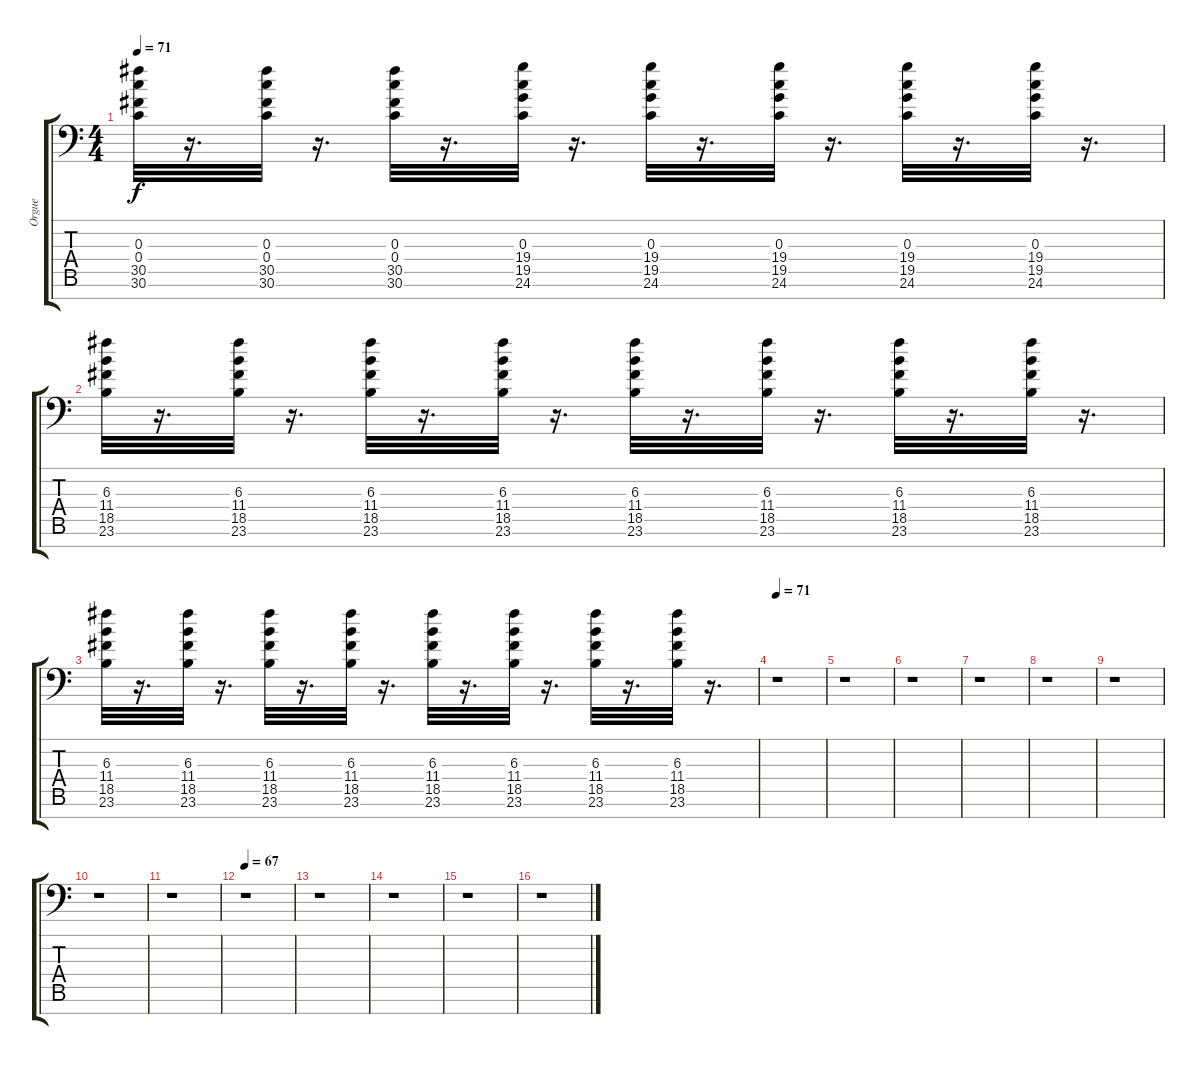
\track ("Orgue" "Orgue") {instrument reedorgan}
\staff {score tabs}
\tuning (C7 C6 C5 C4 C3 C2 C1) {hide}
\ts (4 4)
\tempo 71
\clef f4
\ks c
(0.3 0.4 30.5 30.6).32{dy f} r.16{d} (0.3 0.4 30.5 30.6).32 r.16{d} (0.3 0.4 30.5 30.6).32 r.16{d} (0.3 19.4 19.5 24.6).32 r.16{d} (0.3 19.4 19.5 24.6).32 r.16{d} (0.3 19.4 19.5 24.6).32 r.16{d} (0.3 19.4 19.5 24.6).32 r.16{d} (0.3 19.4 19.5 24.6).32 r.16{d} |
(6.3 11.4 18.5 23.6).32 r.16{d} (6.3 11.4 18.5 23.6).32 r.16{d} (6.3 11.4 18.5 23.6).32 r.16{d} (6.3 11.4 18.5 23.6).32 r.16{d} (6.3 11.4 18.5 23.6).32 r.16{d} (6.3 11.4 18.5 23.6).32 r.16{d} (6.3 11.4 18.5 23.6).32 r.16{d} (6.3 11.4 18.5 23.6).32 r.16{d} |
(6.3 11.4 18.5 23.6).32{volume 3} r.16{d} (6.3 11.4 18.5 23.6).32 r.16{d} (6.3 11.4 18.5 23.6).32 r.16{d} (6.3 11.4 18.5 23.6).32 r.16{d} (6.3 11.4 18.5 23.6).32 r.16{d} (6.3 11.4 18.5 23.6).32 r.16{d} (6.3 11.4 18.5 23.6).32 r.16{d} (6.3 11.4 18.5 23.6).32 r.16{d} |
\tempo 68
\tempo 71
r.1 |
r.1 |
r.1 |
r.1 |
r.1 |
r.1 |
r.1 |
r.1 |
\tempo 67
r.1 |
r.1 |
r.1 |
r.1 |
r.1
